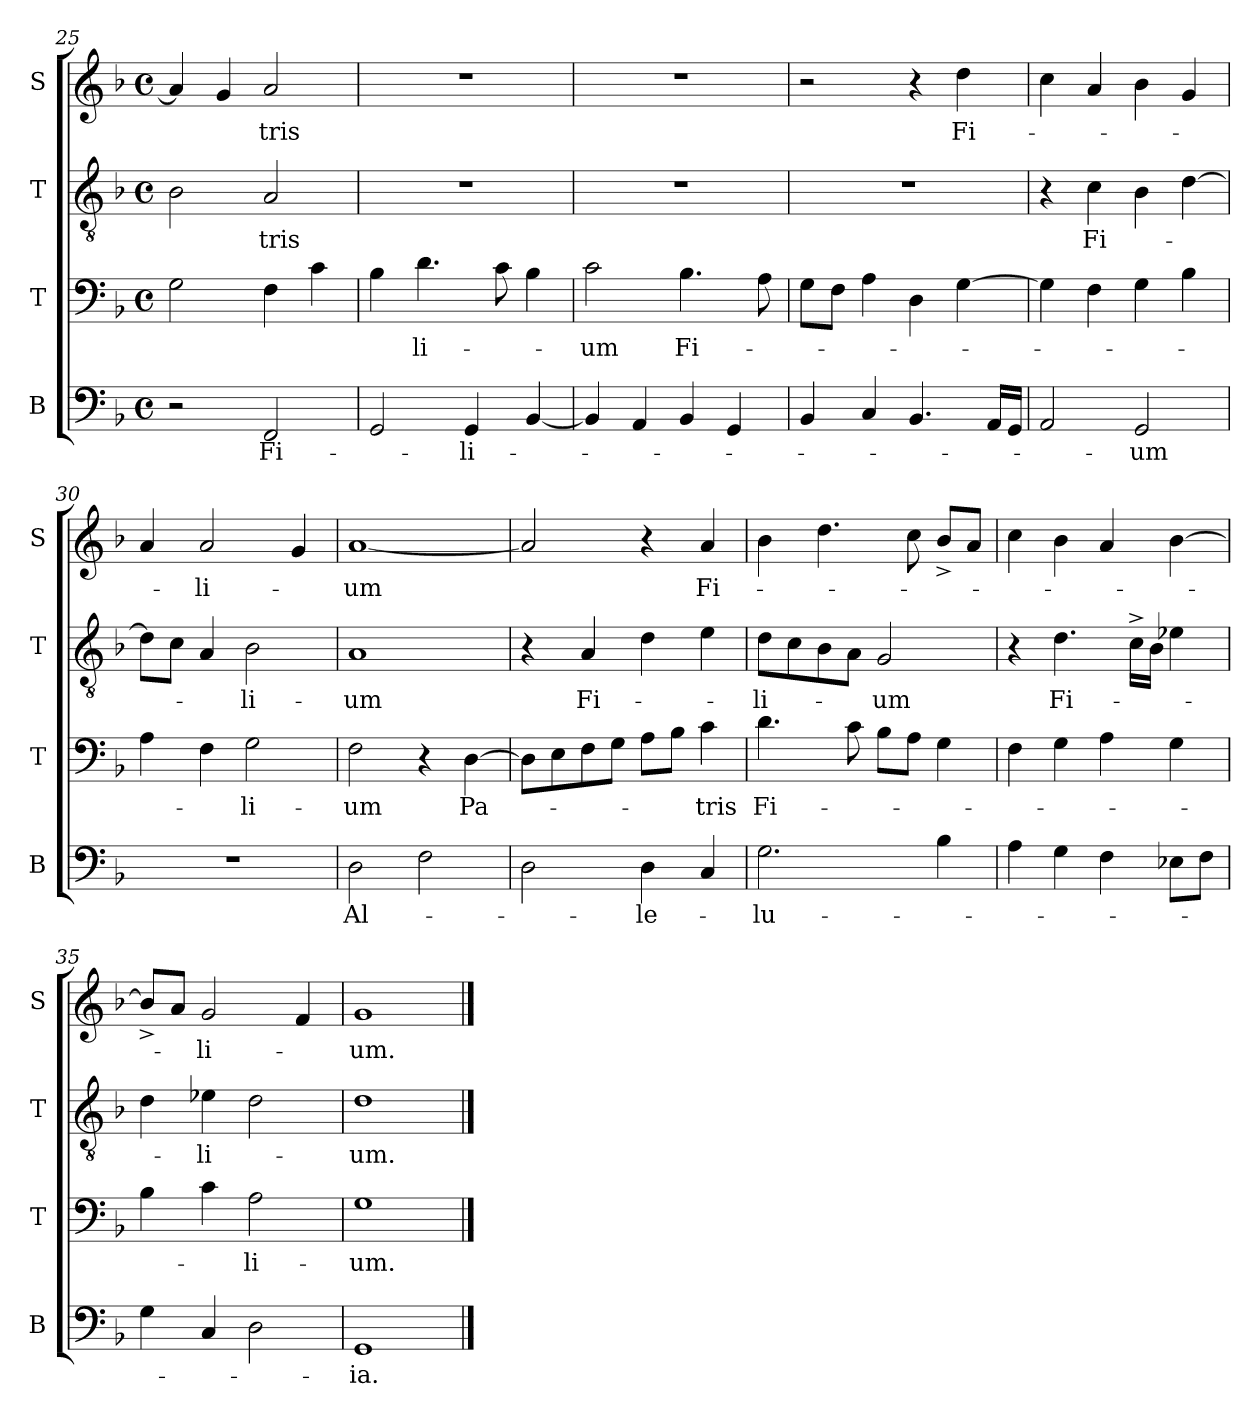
**kern	**text	**kern	**text	**kern	**text	**kern	**text
*part4	*part4	*part3	*part3	*part2	*part2	*part1	*part1
*staff4	*staff4	*staff3	*staff3	*staff2	*staff2	*staff1	*staff1
*I"B	*	*I"T	*	*I"T	*	*I"S	*
*I'B	*	*I'T	*	*I'T	*	*I'S	*
*clefF4	*	*clefF4	*	*clefGv2	*	*clefG2	*
*k[b-]	*	*k[b-]	*	*k[b-]	*	*k[b-]	*
*F:	*	*F:	*	*F:	*	*F:	*
*M4/4	*	*M4/4	*	*M4/4	*	*M4/4	*
*met(c)	*	*met(c)	*	*met(c)	*	*met(c)	*
=25	=25	=25	=25	=25	=25	=25	=25
2r	.	2G\	.	2B-\	.	4a/]	.
.	.	.	.	.	.	4g/	.
!	!LO:LY:b	!	!	!	!LO:LY:b	!	!LO:LY:b
2FF/	Fi-	4F\	.	2A/	-tris	2a/	-tris
.	.	4c\	.	.	.	.	.
=26	=26	=26	=26	=26	=26	=26	=26
2GG/	.	4B-\	.	1r	.	1r	.
!	!	!	!LO:LY:b	!	!	!	!
.	.	4.d\	-li-	.	.	.	.
!	!LO:LY:b	!	!	!	!	!	!
4GG/	-li-	.	.	.	.	.	.
.	.	8c\	.	.	.	.	.
[<4BB-/	.	4B-\	.	.	.	.	.
=27	=27	=27	=27	=27	=27	=27	=27
!	!	!	!LO:LY:b	!	!	!	!
4BB-/]	.	2c\	-um	1r	.	1r	.
4AA/	.	.	.	.	.	.	.
!	!	!	!LO:LY:b	!	!	!	!
4BB-/	.	4.B-\	Fi-	.	.	.	.
4GG/	.	.	.	.	.	.	.
.	.	8A\	.	.	.	.	.
=28	=28	=28	=28	=28	=28	=28	=28
4BB-/	.	8G\L	.	1r	.	2r	.
.	.	8F\J	.	.	.	.	.
4C/	.	4A\	.	.	.	.	.
4.BB-/	.	4D\	.	.	.	4r	.
!	!	!	!	!	!	!	!LO:LY:b
.	.	[>4G\	.	.	.	4dd\	Fi-
16AA/LL	.	.	.	.	.	.	.
16GG/JJ	.	.	.	.	.	.	.
=29	=29	=29	=29	=29	=29	=29	=29
2AA/	.	4G\]	.	4r	.	4cc\	.
!	!	!	!	!	!LO:LY:b	!	!
.	.	4F\	.	4c\	Fi-	4a/	.
!	!LO:LY:b	!	!	!	!	!	!
2GG/	-um	4G\	.	4B-\	.	4b-\	.
.	.	4B-\	.	[<4d\	.	4g/	.
!!LO:PB:g=z
=30	=30	=30	=30	=30	=30	=30	=30
1r	.	4A\	.	8d\L]	.	4a/	.
.	.	.	.	8c\J	.	.	.
!	!	!	!	!	!	!	!LO:LY:b
.	.	4F\	.	4A/	.	2a/	-li-
!	!	!	!LO:LY:b	!	!LO:LY:b	!	!
.	.	2G\	-li-	2B-\	-li-	.	.
.	.	.	.	.	.	4g/	.
=31	=31	=31	=31	=31	=31	=31	=31
!	!LO:LY:b	!	!LO:LY:b	!	!LO:LY:b	!	!LO:LY:b
2D\	Al-	2F\	-um	1A	-um	[<1a	-um
2F\	.	4r	.	.	.	.	.
!	!	!	!LO:LY:b	!	!	!	!
.	.	[>4D\	Pa-	.	.	.	.
=32	=32	=32	=32	=32	=32	=32	=32
2D\	.	8D\L]	.	4r	.	2a/]	.
.	.	8E\	.	.	.	.	.
!	!	!	!	!	!LO:LY:b	!	!
.	.	8F\	.	4A/	Fi-	.	.
.	.	8G\J	.	.	.	.	.
!	!LO:LY:b	!	!	!	!	!	!
4D\	-le-	8A\L	.	4d\	.	4r	.
.	.	8B-\J	.	.	.	.	.
!	!	!	!LO:LY:b	!	!	!	!LO:LY:b
4C/	.	4c\	-tris	4e\	.	4a/	Fi-
=33	=33	=33	=33	=33	=33	=33	=33
!	!LO:LY:b	!	!LO:LY:b	!	!LO:LY:b	!	!
2.G\	-lu-	4.d\	Fi-	8d\L	-li-	4b-\	.
.	.	.	.	8c\	.	.	.
.	.	.	.	8B-\	.	4.dd\	.
.	.	8c\	.	8A\J	.	.	.
!	!	!	!	!	!LO:LY:b	!	!
.	.	8B-\L	.	2G/	-um	.	.
.	.	8A\J	.	.	.	8cc\	.
4B-\	.	4G\	.	.	.	8b-^</L	.
.	.	.	.	.	.	8a/J	.
=34	=34	=34	=34	=34	=34	=34	=34
4A\	.	4F\	.	4r	.	4cc\	.
!	!	!	!	!	!LO:LY:b	!	!
4G\	.	4G\	.	4.d\	Fi-	4b-\	.
4F\	.	4A\	.	.	.	4a/	.
.	.	.	.	16c^>\LL	.	.	.
.	.	.	.	16B-\JJ	.	.	.
8E-X\L	.	4G\	.	4e-X\	.	[>4b-\	.
8F\J	.	.	.	.	.	.	.
=35	=35	=35	=35	=35	=35	=35	=35
4G\	.	4B-\	.	4d\	.	8b-^</L]	.
.	.	.	.	.	.	8a/J	.
!	!	!	!	!	!LO:LY:b	!	!LO:LY:b
4C/	.	4c\	.	4e-X\	-li-	2g/	-li-
!	!	!	!LO:LY:b	!	!	!	!
2D\	.	2A\	-li-	2d\	.	.	.
.	.	.	.	.	.	4f/	.
=36	=36	=36	=36	=36	=36	=36	=36
!	!LO:LY:b	!	!LO:LY:b	!	!LO:LY:b	!	!LO:LY:b
1GG	-ia.	1G	-um.	1d	-um.	1g	-um.
==	==	==	==	==	==	==	==
*-	*-	*-	*-	*-	*-	*-	*-
